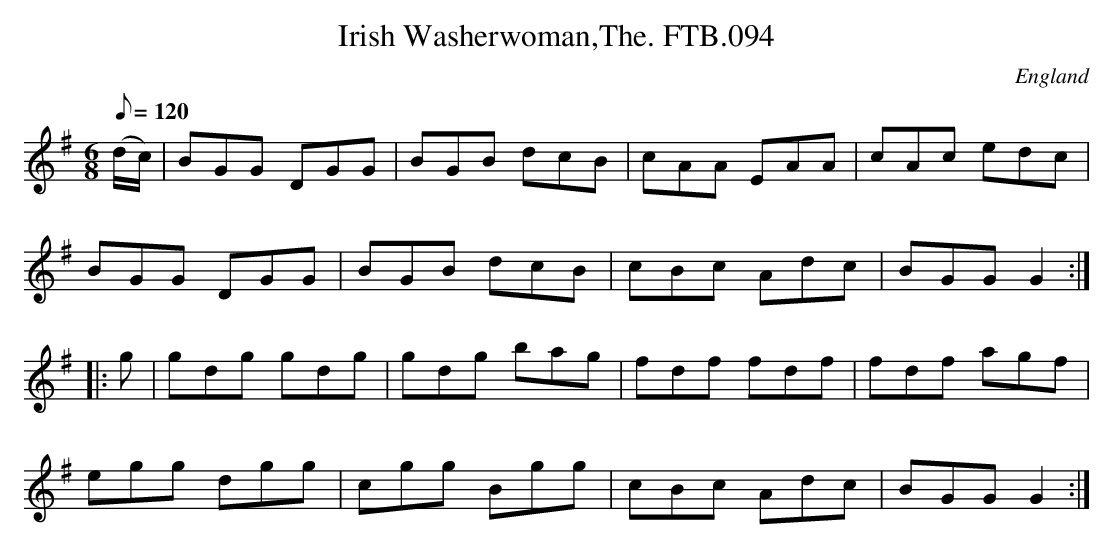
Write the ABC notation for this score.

X:1
T:Irish Washerwoman,The. FTB.094
M:6/8
Q:120
O:England
K:G major
(d/c/)|BGG DGG|BGB dcB|cAA EAA|cAc edc|
BGG DGG|BGB dcB|cBc Adc|BGG G2:|
|:g|gdg gdg|gdg bag|fdf fdf|fdf agf|
egg dgg|cgg Bgg|cBc Adc|BGG G2:|
